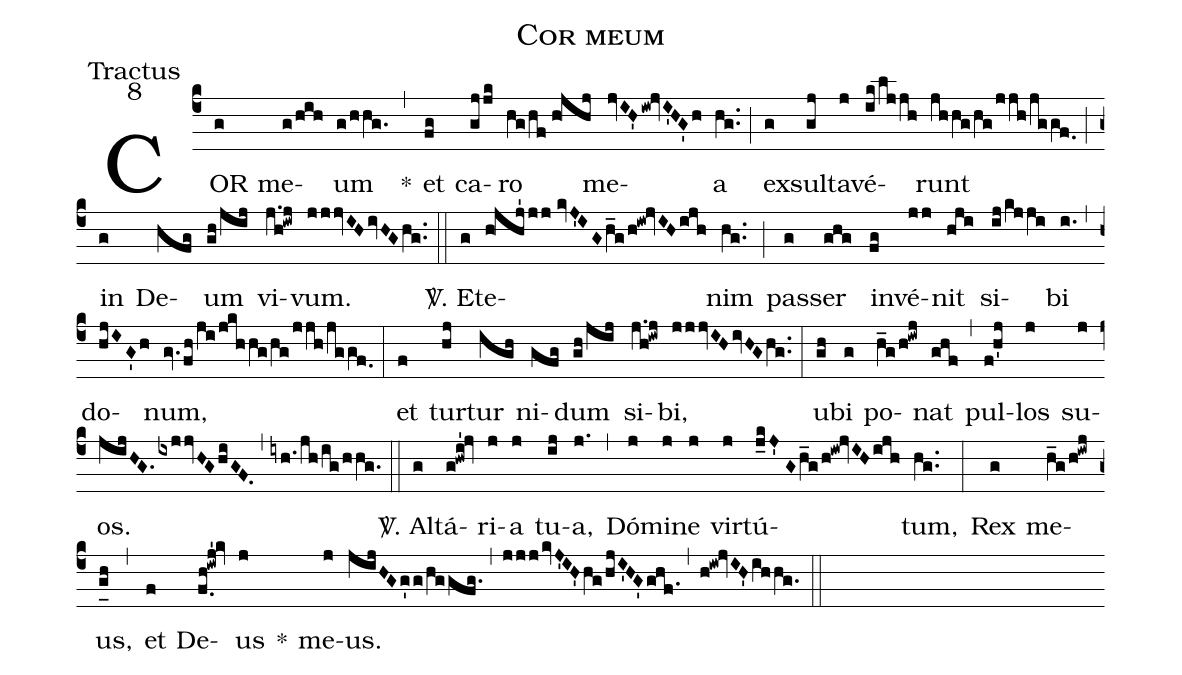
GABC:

name:Cor meum;
office-part:Tractus;
mode:8;
%%
(c4) COR(g) me(g/hih)um(g/hhg.) ~~*(,) et(fg) ca(gjjk)ro(hg/hf//h!jhj) me(jvIH'iw!jvI'HG'h)a(hg..) (;) ex(g)sul(gj)ta(j)vé(ik/ljjh)runt(jhhg/hg/jjh/jggf.0) (;) in(g) De(hfg)um(gh/jij) vi(j.h!iwj)vum.(jjjvIHivHGhg..) (::)
<sp>V/</sp>. Et(g)e(h!jhj'jj//kvJ'IGh_g/h!iw!jvIHijh)nim(hg..) (;) pas(g)ser(ghg) in(fg)vé(jj)nit(hji) si(ij/kjji)bi(i.) (,) do(hjIG'h)num,(gv.fh/ji/jkhhg/hg/jjh/jggf.0) (:) et(f) tur(hj)tur(igh) ni(gfg)dum(gh/jij) si(j.h!iwj)bi,(jjjvIHivHGhg..) (:) u(gh)bi(g) po(h_g/h!iwj)nat(ghf) (,) pul(f!h'j)los(j) su(j)os.(jijHG.ixjjvHGhiGF.) (,) (iyh./jh/ig/hhg.) (::)
<sp>V/</sp>. Al(g)tá(g!hwi'!jv)ri(j)a(j) tu(ij)a,(j.) (,) Dó(j)mi(j)ne(j) vir(j)tú(j_kJ'//Gh_g/h!iw!jvIHijh)tum,(hg..) (:) Rex(g) me(h_g/h!iwj)us,(g_[uh:l]h) (,) et(f) De(f.0h!iwj'!kv)us(j) *() me(j)us.(jijHGg'g/hggfg.) (,) (jjjkvJ'IH'/!hg/hjI'HG'ghf.1) (,) (h!iw!jvIH'ihhg.) (::)
